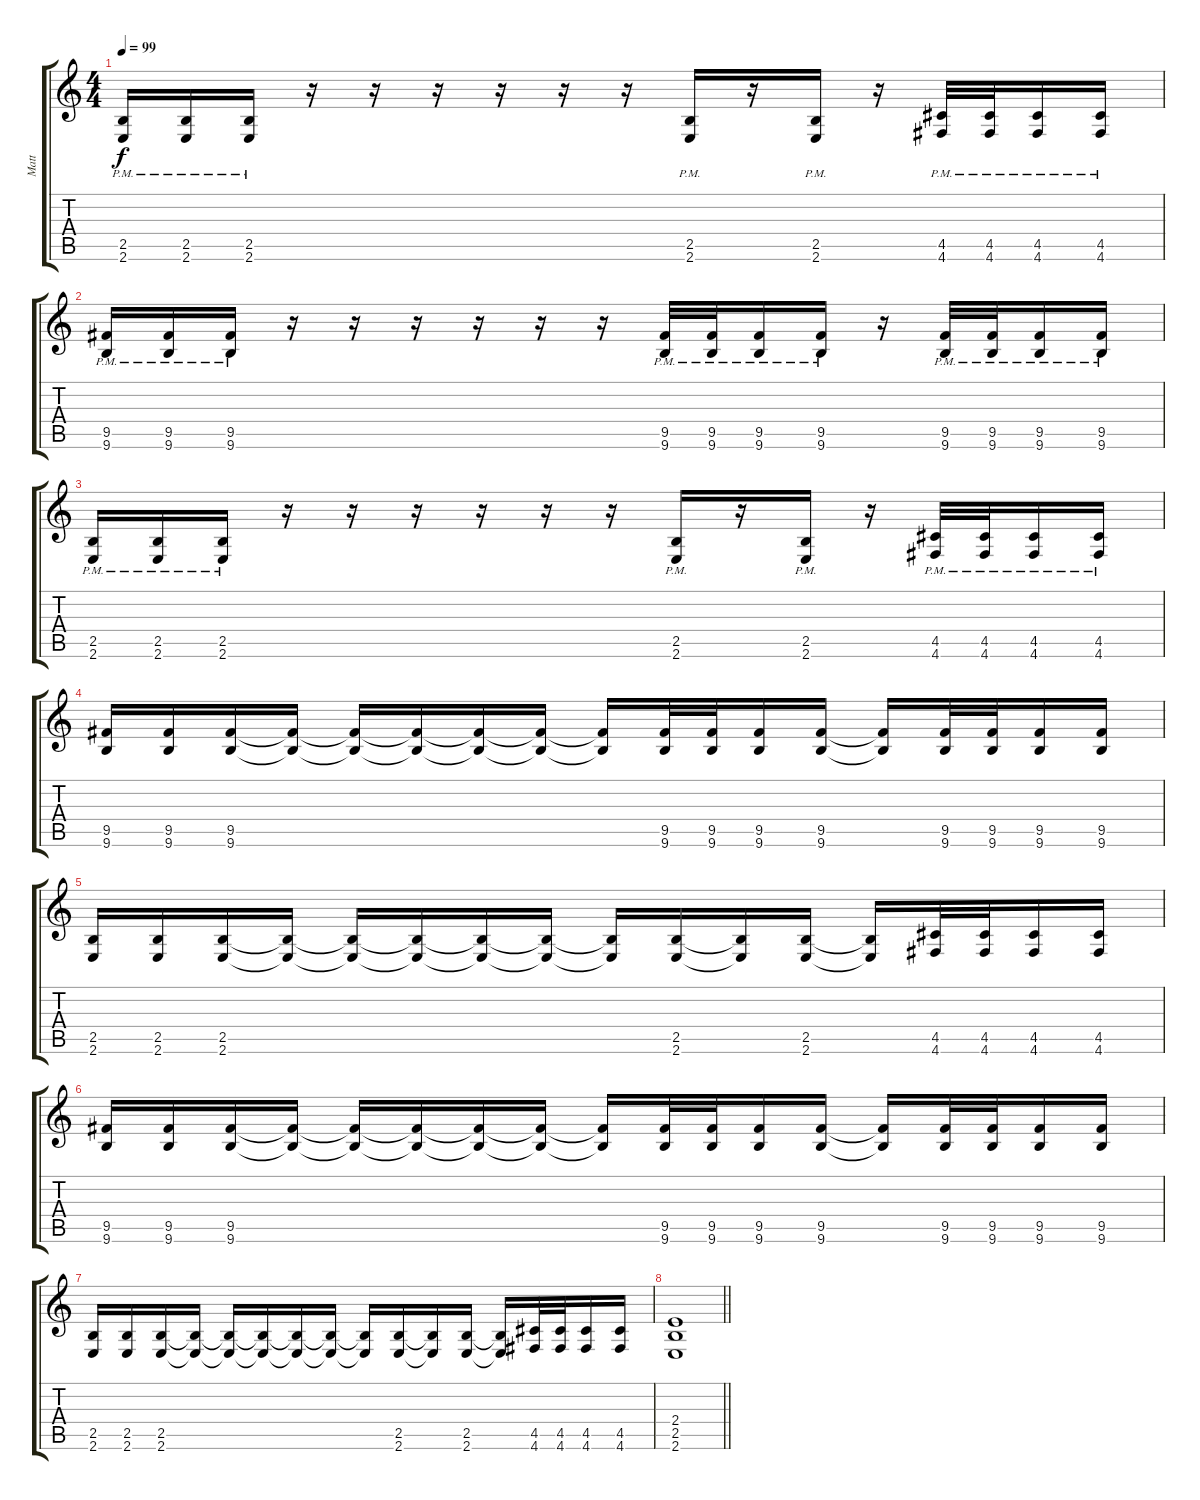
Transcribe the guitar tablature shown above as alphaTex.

\track ("Matt" "Matt") {instrument overdrivenguitar}
\staff {score tabs}
\tuning (E4 B3 G3 D3 A2 D2) {hide}
\ts (4 4)
\tempo 99
\clef g2
\ks c
(2.5{pm} 2.6{pm}).16{dy f} (2.5{pm} 2.6{pm}).16 (2.5{pm} 2.6{pm}).16 r.16 r.16 r.16 r.16 r.16 r.16 (2.5{pm} 2.6{pm}).16 r.16 (2.5{pm} 2.6{pm}).16 r.16 (4.5{pm} 4.6{pm}).32 (4.5{pm} 4.6{pm}).32 (4.5{pm} 4.6{pm}).16 (4.5{pm} 4.6{pm}).16 |
(9.5{pm} 9.6{pm}).16 (9.5{pm} 9.6{pm}).16 (9.5{pm} 9.6{pm}).16 r.16 r.16 r.16 r.16 r.16 r.16 (9.5{pm} 9.6{pm}).32 (9.5{pm} 9.6{pm}).32 (9.5{pm} 9.6{pm}).16 (9.5{pm} 9.6{pm}).16 r.16 (9.5{pm} 9.6{pm}).32 (9.5{pm} 9.6{pm}).32 (9.5{pm} 9.6{pm}).16 (9.5{pm} 9.6{pm}).16 |
(2.5{pm} 2.6{pm}).16 (2.5{pm} 2.6{pm}).16 (2.5{pm} 2.6{pm}).16 r.16 r.16 r.16 r.16 r.16 r.16 (2.5{pm} 2.6{pm}).16 r.16 (2.5{pm} 2.6{pm}).16 r.16 (4.5{pm} 4.6{pm}).32 (4.5{pm} 4.6{pm}).32 (4.5{pm} 4.6{pm}).16 (4.5{pm} 4.6{pm}).16 |
(9.5 9.6).16 (9.5 9.6).16 (9.5 9.6).16 (9.5{t} 9.6{t}).16 (9.5{t} 9.6{t}).16 (9.5{t} 9.6{t}).16 (9.5{t} 9.6{t}).16 (9.5{t} 9.6{t}).16 (9.5{t} 9.6{t}).16 (9.5 9.6).32 (9.5 9.6).32 (9.5 9.6).16 (9.5 9.6).16 (9.5{t} 9.6{t}).16 (9.5 9.6).32 (9.5 9.6).32 (9.5 9.6).16 (9.5 9.6).16 |
(2.5 2.6).16 (2.5 2.6).16 (2.5 2.6).16 (2.5{t} 2.6{t}).16 (2.5{t} 2.6{t}).16 (2.5{t} 2.6{t}).16 (2.5{t} 2.6{t}).16 (2.5{t} 2.6{t}).16 (2.5{t} 2.6{t}).16 (2.5 2.6).16 (2.5{t} 2.6{t}).16 (2.5 2.6).16 (2.5{t} 2.6{t}).16 (4.5 4.6).32 (4.5 4.6).32 (4.5 4.6).16 (4.5 4.6).16 |
(9.5 9.6).16 (9.5 9.6).16 (9.5 9.6).16 (9.5{t} 9.6{t}).16 (9.5{t} 9.6{t}).16 (9.5{t} 9.6{t}).16 (9.5{t} 9.6{t}).16 (9.5{t} 9.6{t}).16 (9.5{t} 9.6{t}).16 (9.5 9.6).32 (9.5 9.6).32 (9.5 9.6).16 (9.5 9.6).16 (9.5{t} 9.6{t}).16 (9.5 9.6).32 (9.5 9.6).32 (9.5 9.6).16 (9.5 9.6).16 |
(2.5 2.6).16 (2.5 2.6).16 (2.5 2.6).16 (2.5{t} 2.6{t}).16 (2.5{t} 2.6{t}).16 (2.5{t} 2.6{t}).16 (2.5{t} 2.6{t}).16 (2.5{t} 2.6{t}).16 (2.5{t} 2.6{t}).16 (2.5 2.6).16 (2.5{t} 2.6{t}).16 (2.5 2.6).16 (2.5{t} 2.6{t}).16 (4.5 4.6).32 (4.5 4.6).32 (4.5 4.6).16 (4.5 4.6).16 |
\barLineRight lightlight
(2.4 2.5 2.6).1
